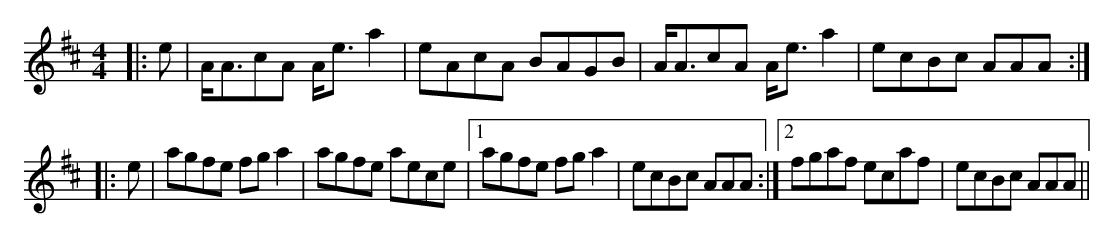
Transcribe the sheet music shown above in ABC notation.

X:1
M:4/4
K:Amix
|:e|A<AcA A<e a2|eAcA BAGB|A<AcA A<e a2|ecBc AAA:|
|:e|agfe fg a2|agfe aece|1 agfe fg a2|ecBc AAA:|2 fgaf ecaf|ecBc AAA||
